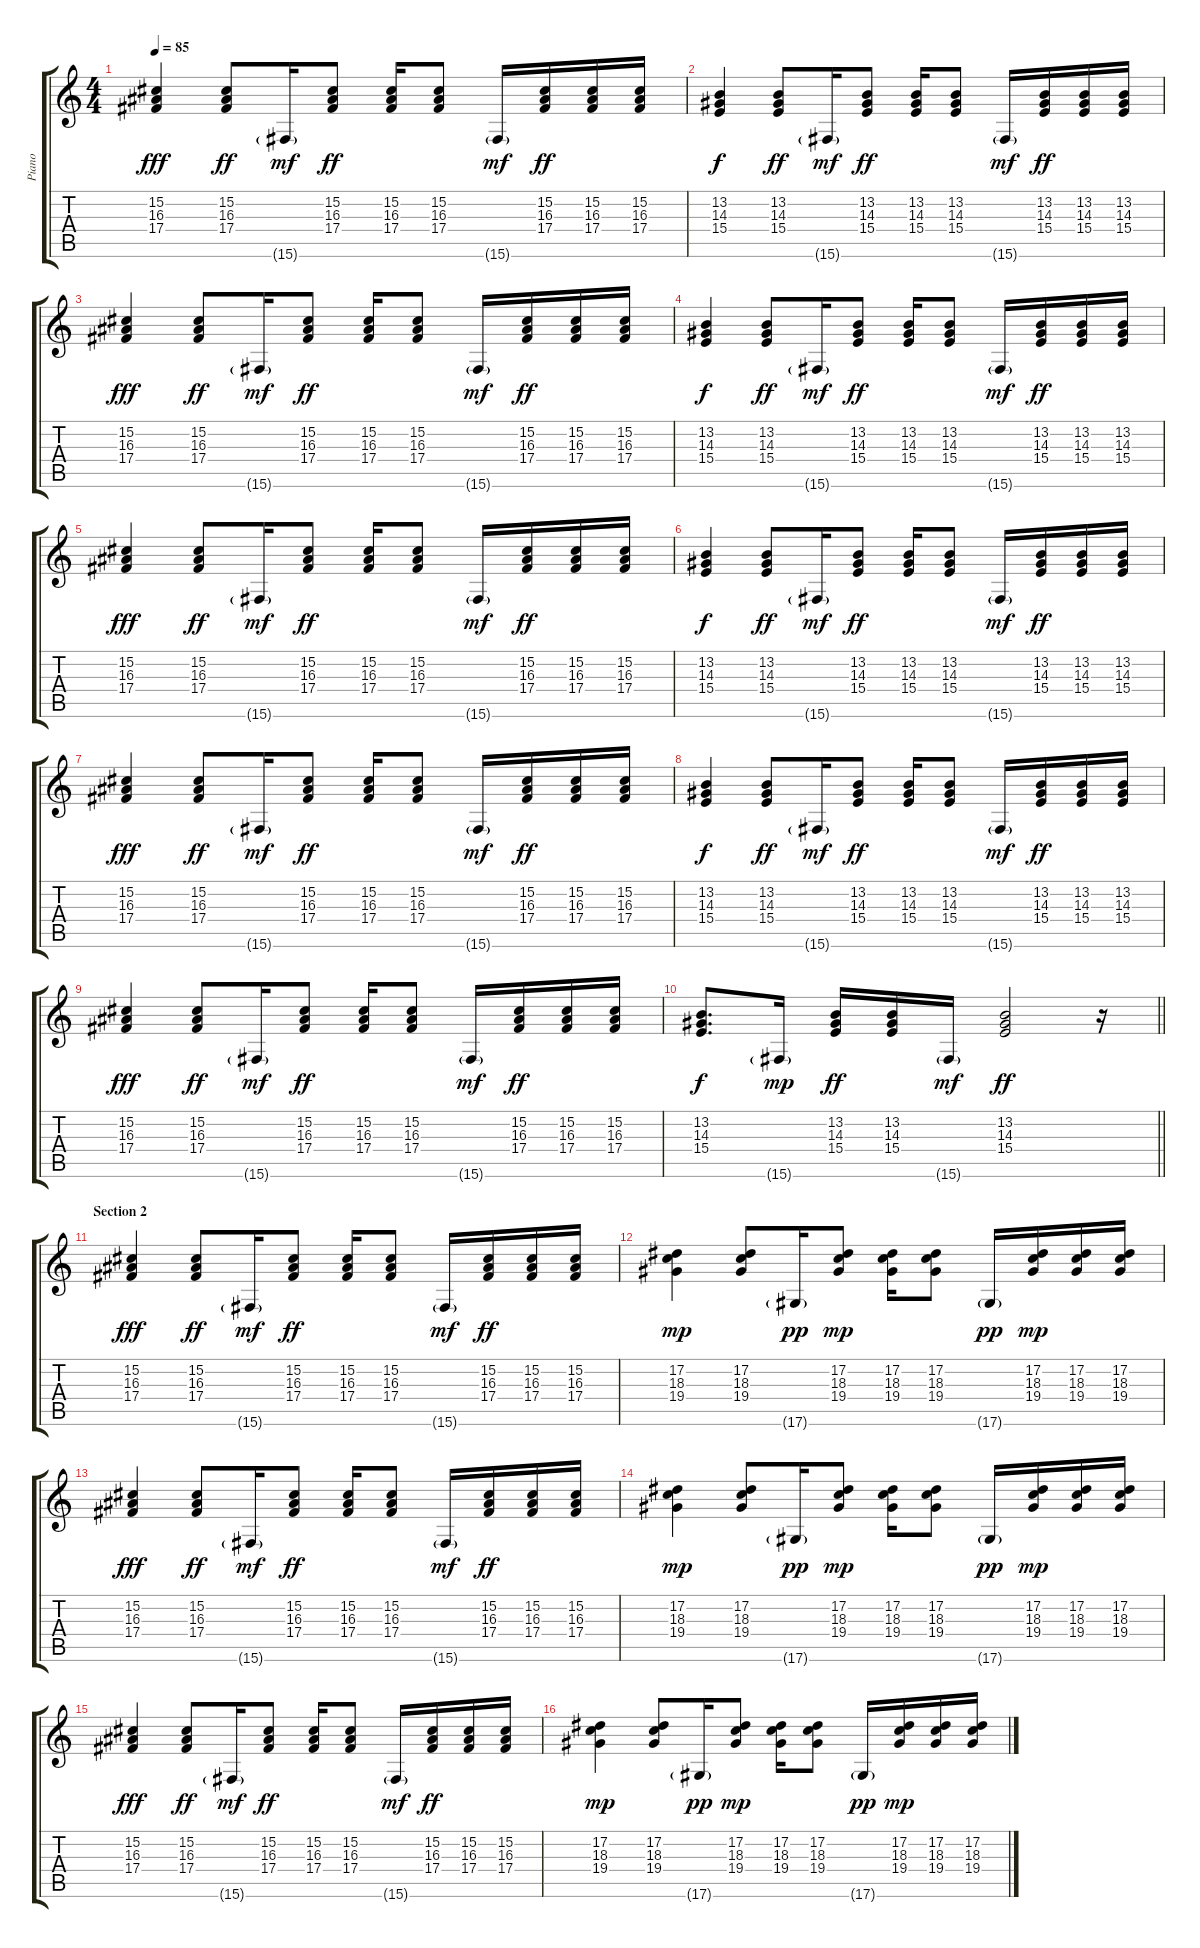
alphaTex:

\track ("Piano" "Piano") {instrument brightacousticpiano}
\staff {score tabs}
\tuning (Eb4 Bb3 Gb3 Db3 Ab2 Eb2) {hide}
\ts (4 4)
\tempo 85
\clef g2
\ks c
(15.2 16.3 17.4).4{dy fff} (15.2 16.3 17.4).8{dy ff} 15.6{g}.16{dy mf} (15.2 16.3 17.4).8{dy ff} (15.2 16.3 17.4).16 (15.2 16.3 17.4).8 15.6{g}.16{dy mf} (15.2 16.3 17.4).16{dy ff} (15.2 16.3 17.4).16 (15.2 16.3 17.4).16 |
(13.2 14.3 15.4).4{dy f} (13.2 14.3 15.4).8{dy ff} 15.6{g}.16{dy mf} (13.2 14.3 15.4).8{dy ff} (13.2 14.3 15.4).16 (13.2 14.3 15.4).8 15.6{g}.16{dy mf} (13.2 14.3 15.4).16{dy ff} (13.2 14.3 15.4).16 (13.2 14.3 15.4).16 |
(15.2 16.3 17.4).4{dy fff} (15.2 16.3 17.4).8{dy ff} 15.6{g}.16{dy mf} (15.2 16.3 17.4).8{dy ff} (15.2 16.3 17.4).16 (15.2 16.3 17.4).8 15.6{g}.16{dy mf} (15.2 16.3 17.4).16{dy ff} (15.2 16.3 17.4).16 (15.2 16.3 17.4).16 |
(13.2 14.3 15.4).4{dy f} (13.2 14.3 15.4).8{dy ff} 15.6{g}.16{dy mf} (13.2 14.3 15.4).8{dy ff} (13.2 14.3 15.4).16 (13.2 14.3 15.4).8 15.6{g}.16{dy mf} (13.2 14.3 15.4).16{dy ff} (13.2 14.3 15.4).16 (13.2 14.3 15.4).16 |
(15.2 16.3 17.4).4{dy fff} (15.2 16.3 17.4).8{dy ff} 15.6{g}.16{dy mf} (15.2 16.3 17.4).8{dy ff} (15.2 16.3 17.4).16 (15.2 16.3 17.4).8 15.6{g}.16{dy mf} (15.2 16.3 17.4).16{dy ff} (15.2 16.3 17.4).16 (15.2 16.3 17.4).16 |
(13.2 14.3 15.4).4{dy f} (13.2 14.3 15.4).8{dy ff} 15.6{g}.16{dy mf} (13.2 14.3 15.4).8{dy ff} (13.2 14.3 15.4).16 (13.2 14.3 15.4).8 15.6{g}.16{dy mf} (13.2 14.3 15.4).16{dy ff} (13.2 14.3 15.4).16 (13.2 14.3 15.4).16 |
(15.2 16.3 17.4).4{dy fff} (15.2 16.3 17.4).8{dy ff} 15.6{g}.16{dy mf} (15.2 16.3 17.4).8{dy ff} (15.2 16.3 17.4).16 (15.2 16.3 17.4).8 15.6{g}.16{dy mf} (15.2 16.3 17.4).16{dy ff} (15.2 16.3 17.4).16 (15.2 16.3 17.4).16 |
(13.2 14.3 15.4).4{dy f} (13.2 14.3 15.4).8{dy ff} 15.6{g}.16{dy mf} (13.2 14.3 15.4).8{dy ff} (13.2 14.3 15.4).16 (13.2 14.3 15.4).8 15.6{g}.16{dy mf} (13.2 14.3 15.4).16{dy ff} (13.2 14.3 15.4).16 (13.2 14.3 15.4).16 |
(15.2 16.3 17.4).4{dy fff} (15.2 16.3 17.4).8{dy ff} 15.6{g}.16{dy mf} (15.2 16.3 17.4).8{dy ff} (15.2 16.3 17.4).16 (15.2 16.3 17.4).8 15.6{g}.16{dy mf} (15.2 16.3 17.4).16{dy ff} (15.2 16.3 17.4).16 (15.2 16.3 17.4).16 |
\barLineRight lightlight
(13.2 14.3 15.4).8{d dy f} 15.6{g}.16{dy mp} (13.2 14.3 15.4).16{dy ff} (13.2 14.3 15.4).16 15.6{g}.16{dy mf} (13.2 14.3 15.4).2{dy ff} r.16 |
\section ("" "Section 2")
(15.2 16.3 17.4).4{dy fff} (15.2 16.3 17.4).8{dy ff} 15.6{g}.16{dy mf} (15.2 16.3 17.4).8{dy ff} (15.2 16.3 17.4).16 (15.2 16.3 17.4).8 15.6{g}.16{dy mf} (15.2 16.3 17.4).16{dy ff} (15.2 16.3 17.4).16 (15.2 16.3 17.4).16 |
(17.2 18.3 19.4).4{dy mp} (17.2 18.3 19.4).8 17.6{g}.16{dy pp} (17.2 18.3 19.4).8{dy mp} (17.2 18.3 19.4).16 (17.2 18.3 19.4).8 17.6{g}.16{dy pp} (17.2 18.3 19.4).16{dy mp} (17.2 18.3 19.4).16 (17.2 18.3 19.4).16 |
(15.2 16.3 17.4).4{dy fff} (15.2 16.3 17.4).8{dy ff} 15.6{g}.16{dy mf} (15.2 16.3 17.4).8{dy ff} (15.2 16.3 17.4).16 (15.2 16.3 17.4).8 15.6{g}.16{dy mf} (15.2 16.3 17.4).16{dy ff} (15.2 16.3 17.4).16 (15.2 16.3 17.4).16 |
(17.2 18.3 19.4).4{dy mp} (17.2 18.3 19.4).8 17.6{g}.16{dy pp} (17.2 18.3 19.4).8{dy mp} (17.2 18.3 19.4).16 (17.2 18.3 19.4).8 17.6{g}.16{dy pp} (17.2 18.3 19.4).16{dy mp} (17.2 18.3 19.4).16 (17.2 18.3 19.4).16 |
(15.2 16.3 17.4).4{dy fff} (15.2 16.3 17.4).8{dy ff} 15.6{g}.16{dy mf} (15.2 16.3 17.4).8{dy ff} (15.2 16.3 17.4).16 (15.2 16.3 17.4).8 15.6{g}.16{dy mf} (15.2 16.3 17.4).16{dy ff} (15.2 16.3 17.4).16 (15.2 16.3 17.4).16 |
(17.2 18.3 19.4).4{dy mp} (17.2 18.3 19.4).8 17.6{g}.16{dy pp} (17.2 18.3 19.4).8{dy mp} (17.2 18.3 19.4).16 (17.2 18.3 19.4).8 17.6{g}.16{dy pp} (17.2 18.3 19.4).16{dy mp} (17.2 18.3 19.4).16 (17.2 18.3 19.4).16
